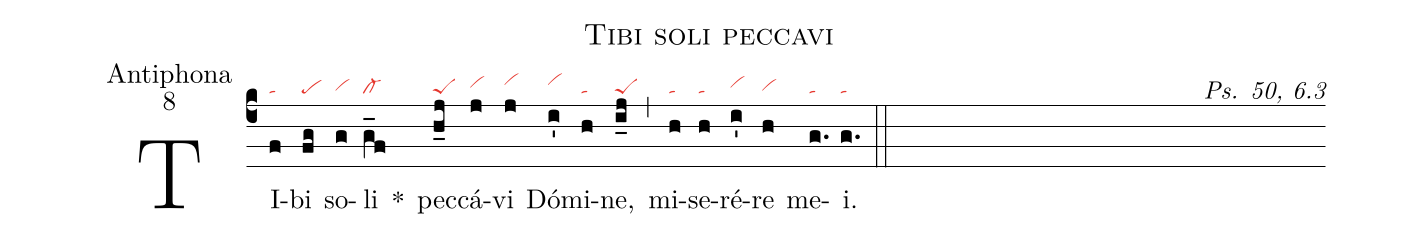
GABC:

name:Tibi soli peccavi;
office-part:Antiphona;
mode:8;
commentary:Ps. 50, 6.3;
nabc-lines:1;
%%
(c4)
TI(f|ta)bi(fg|pe) so(g|vihg)li(g_f|cl-) *()
pec(h_j|peS)cá(j|vihh)vi(j|vihi) Dó(i'|vihi)mi(h|ta)ne,(i_j|peS) (,)
mi(h|ta)se(h|ta)ré(i'|vihh)re(h|vihg) me(g.|ta)i.(g.|ta) (::)
